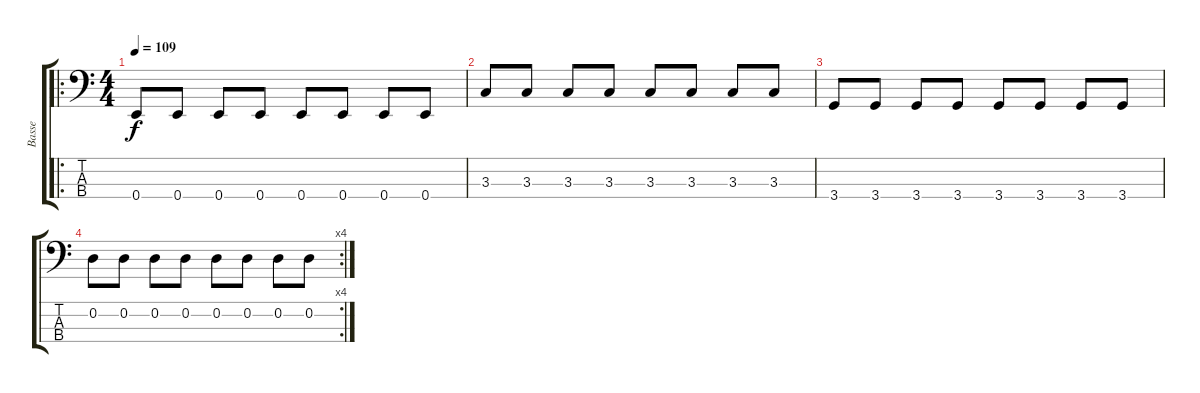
\track ("Basse" "Basse") {instrument electricbassfinger}
\staff {score tabs}
\tuning (G2 D2 A1 E1) {hide}
\ro
\ts (4 4)
\tempo 109
\clef f4
\ks c
0.4.8{dy f} 0.4.8 0.4.8 0.4.8 0.4.8 0.4.8 0.4.8 0.4.8 |
3.3.8 3.3.8 3.3.8 3.3.8 3.3.8 3.3.8 3.3.8 3.3.8 |
3.4.8 3.4.8 3.4.8 3.4.8 3.4.8 3.4.8 3.4.8 3.4.8 |
\rc 4
0.2.8 0.2.8 0.2.8 0.2.8 0.2.8 0.2.8 0.2.8 0.2.8
